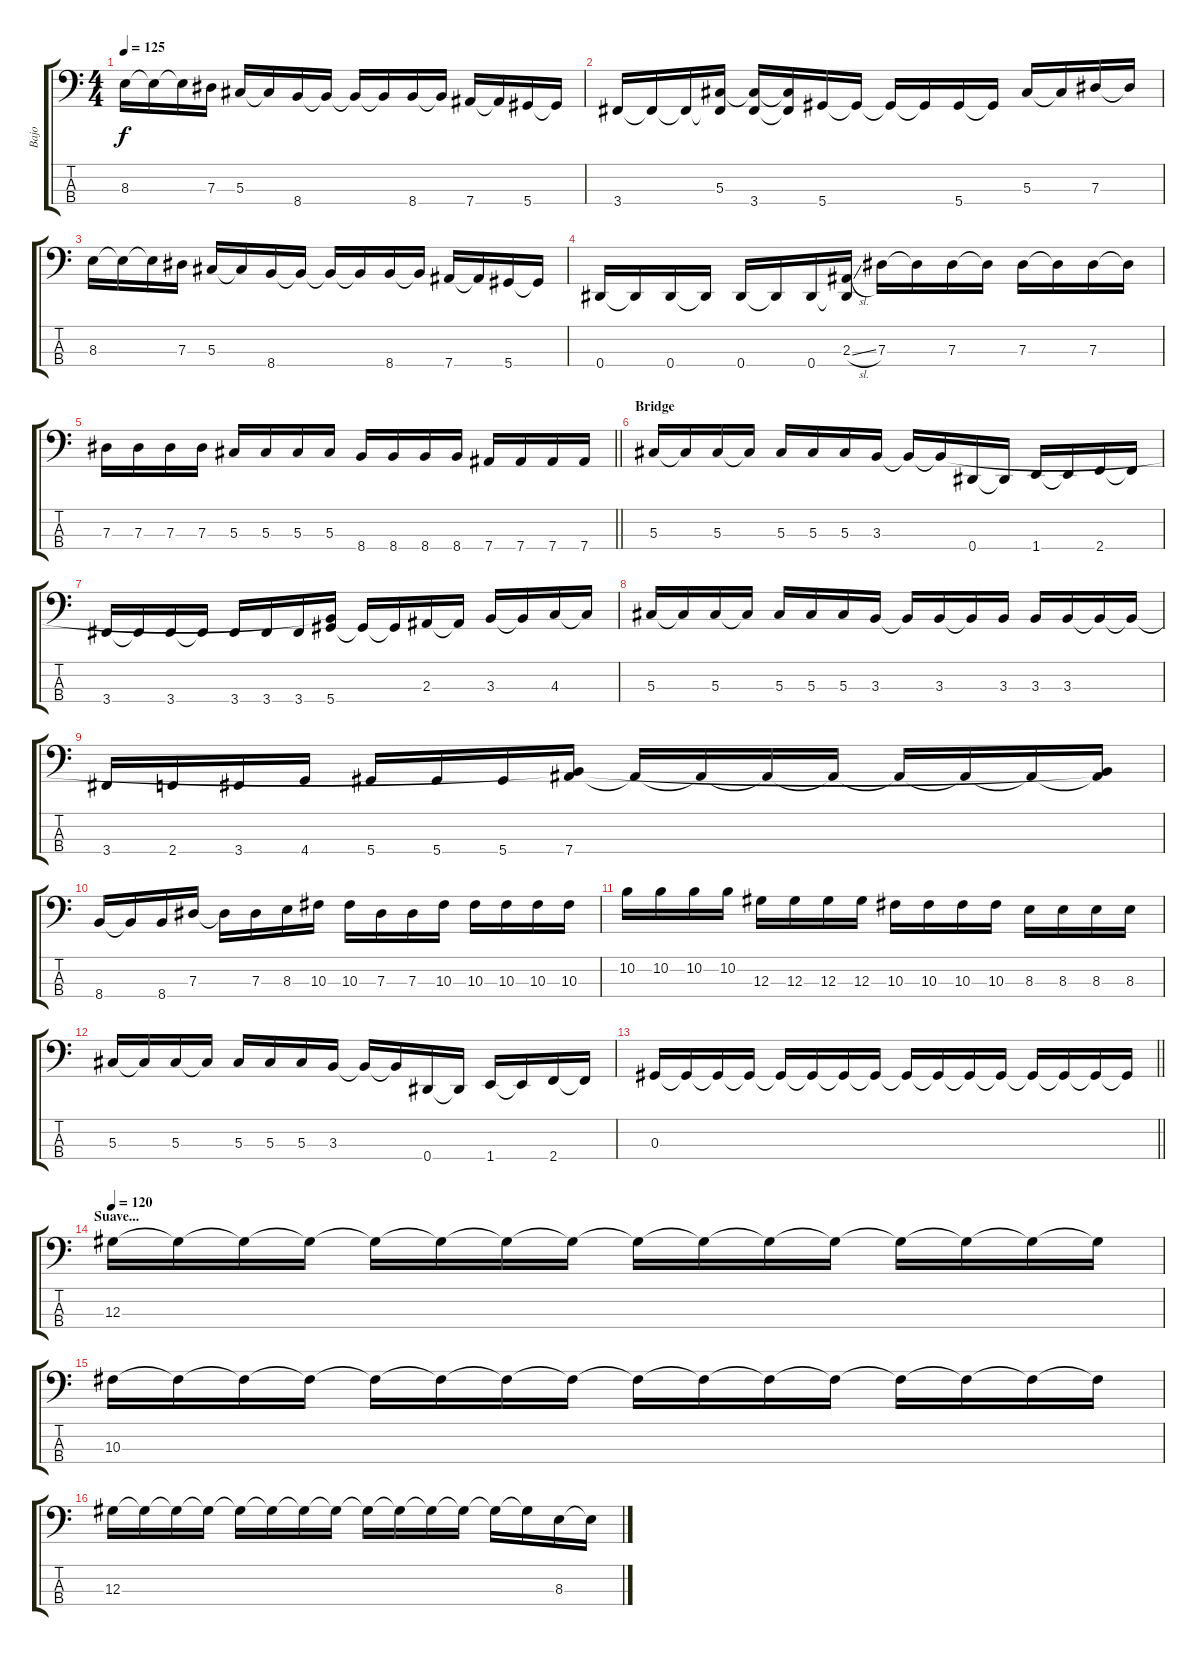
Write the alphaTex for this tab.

\track ("Bajo" "Bajo") {instrument electricbasspick}
\staff {score tabs}
\tuning (Gb2 Db2 Ab1 Eb1) {hide}
\ts (4 4)
\tempo 125
\clef f4
\ks c
8.3.16{dy f} 8.3{t}.16 8.3{t}.16 7.3.16 5.3.16 5.3{t}.16 8.4.16 8.4{t}.16 8.4{t}.16 8.4{t}.16 8.4.16 8.4{t}.16 7.4.16 7.4{t}.16 5.4.16 5.4{t}.16 |
3.4.16 3.4{t}.16 3.4{t}.16 (5.3 3.4{t}).16 (5.3{t} 3.4).16 (5.3{t} 3.4{t}).16 5.4.16 5.4{t}.16 5.4{t}.16 5.4{t}.16 5.4.16 5.4{t}.16 5.3.16 5.3{t}.16 7.3.16 7.3{t}.16 |
8.3.16 8.3{t}.16 8.3{t}.16 7.3.16 5.3.16 5.3{t}.16 8.4.16 8.4{t}.16 8.4{t}.16 8.4{t}.16 8.4.16 8.4{t}.16 7.4.16 7.4{t}.16 5.4.16 5.4{t}.16 |
0.4.16 0.4{t}.16 0.4.16 0.4{t}.16 0.4.16 0.4{t}.16 0.4.16 (2.3{sl} 0.4{t}).16 7.3.16 7.3{t}.16 7.3.16 7.3{t}.16 7.3.16 7.3{t}.16 7.3.16 7.3{t}.16 |
\barLineRight lightlight
7.3.16 7.3.16 7.3.16 7.3.16 5.3.16 5.3.16 5.3.16 5.3.16 8.4.16 8.4.16 8.4.16 8.4.16 7.4.16 7.4.16 7.4.16 7.4.16 |
\section ("" "Bridge")
5.3.16 5.3{t}.16 5.3.16 5.3{t}.16 5.3.16 5.3.16 5.3.16 3.3.16 3.3{t}.16 3.3{t}.16 0.4.16 0.4{t}.16 1.4.16 1.4{t}.16 2.4.16 2.4{t}.16 |
3.4.16 3.4{t}.16 3.4.16 3.4{t}.16 3.4.16 3.4.16 3.4.16 (3.3{t} 5.4).16 5.4{t}.16 5.4{t}.16 2.3.16 2.3{t}.16 3.3.16 3.3{t}.16 4.3.16 4.3{t}.16 |
5.3.16 5.3{t}.16 5.3.16 5.3{t}.16 5.3.16 5.3.16 5.3.16 3.3.16 3.3{t}.16 3.3.16 3.3{t}.16 3.3.16 3.3.16 3.3.16 3.3{t}.16 3.3{t}.16 |
3.4.16 2.4.16 3.4.16 4.4.16 5.4.16 5.4.16 5.4.16 (3.3{t} 7.4).16 7.4{t}.16 7.4{t}.16 7.4{t}.16 7.4{t}.16 7.4{t}.16 7.4{t}.16 7.4{t}.16 (3.3{t} 7.4{t}).16 |
8.4.16 8.4{t}.16 8.4.16 7.3.16 7.3{t}.16 7.3.16 8.3.16 10.3.16 10.3.16 7.3.16 7.3.16 10.3.16 10.3.16 10.3.16 10.3.16 10.3.16 |
10.2.16 10.2.16 10.2.16 10.2.16 12.3.16 12.3.16 12.3.16 12.3.16 10.3.16 10.3.16 10.3.16 10.3.16 8.3.16 8.3.16 8.3.16 8.3.16 |
5.3.16 5.3{t}.16 5.3.16 5.3{t}.16 5.3.16 5.3.16 5.3.16 3.3.16 3.3{t}.16 3.3{t}.16 0.4.16 0.4{t}.16 1.4.16 1.4{t}.16 2.4.16 2.4{t}.16 |
\barLineRight lightlight
0.3.16 0.3{t}.16 0.3{t}.16 0.3{t}.16 0.3{t}.16 0.3{t}.16 0.3{t}.16 0.3{t}.16 0.3{t}.16 0.3{t}.16 0.3{t}.16 0.3{t}.16 0.3{t}.16 0.3{t}.16 0.3{t}.16 0.3{t}.16 |
\section ("" "Suave...")
\tempo 120
12.3.16 12.3{t}.16 12.3{t}.16 12.3{t}.16 12.3{t}.16 12.3{t}.16 12.3{t}.16 12.3{t}.16 12.3{t}.16 12.3{t}.16 12.3{t}.16 12.3{t}.16 12.3{t}.16 12.3{t}.16 12.3{t}.16 12.3{t}.16 |
10.3.16 10.3{t}.16 10.3{t}.16 10.3{t}.16 10.3{t}.16 10.3{t}.16 10.3{t}.16 10.3{t}.16 10.3{t}.16 10.3{t}.16 10.3{t}.16 10.3{t}.16 10.3{t}.16 10.3{t}.16 10.3{t}.16 10.3{t}.16 |
12.3.16 12.3{t}.16 12.3{t}.16 12.3{t}.16 12.3{t}.16 12.3{t}.16 12.3{t}.16 12.3{t}.16 12.3{t}.16 12.3{t}.16 12.3{t}.16 12.3{t}.16 12.3{t}.16 12.3{t}.16 8.3.16 8.3{t}.16
